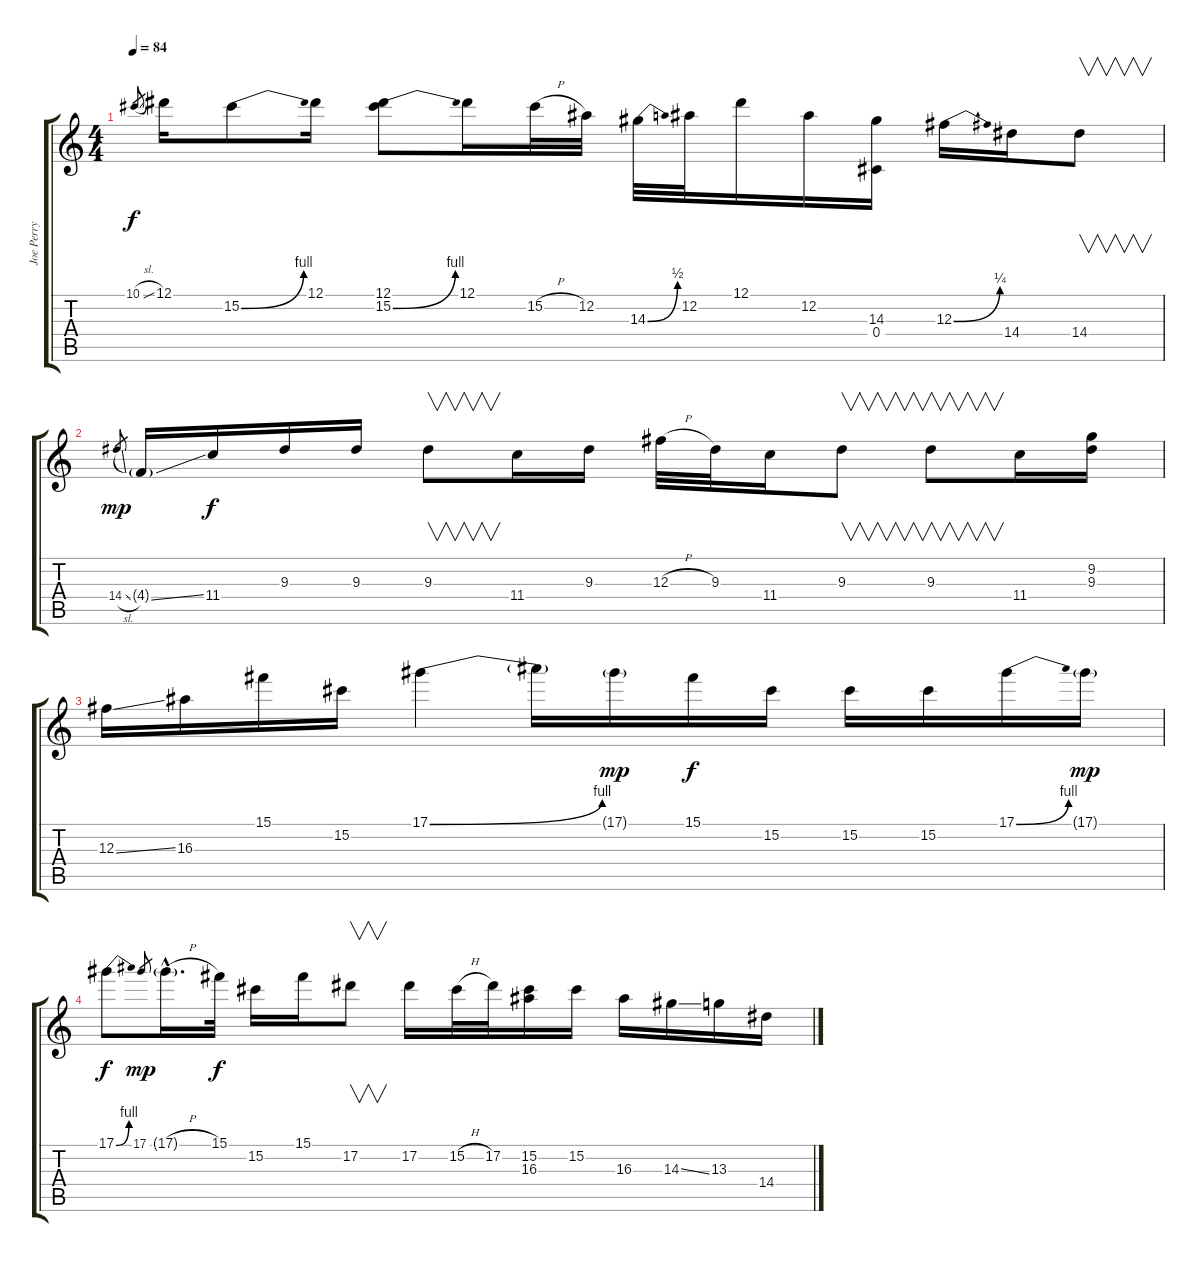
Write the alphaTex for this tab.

\track ("Joe Perry" "Joe Perry") {instrument distortionguitar}
\staff {score tabs}
\tuning (Eb4 Bb3 Gb3 Db3 Ab2 Eb2) {hide}
\ts (4 4)
\tempo 84
\clef g2
\ks c
10.1{sl}.8{gr dy f} 12.1.16 15.2{be (bend 0 0 60 4)}.8 12.1.16 (12.1 15.2{be (bend 0 0 60 4)}).8 12.1.16 15.2{h}.32 12.2.32 14.3{be (bend 0 0 60 2)}.32 12.2.32 12.1.16 12.2.16 (14.3 0.4).16 12.3{be (bend 0 0 60 1)}.16 14.4.16 14.4.8{v} |
14.4{sl}.8{gr dy mp} 4.4{ss g}.16 11.4.16{dy f} 9.3.16 9.3.16 9.3.8{v} 11.4.16 9.3.16 12.3{h}.32 9.3.32 11.4.16 9.3.8{v} 9.3.8{v} 11.4.16 (9.2 9.3).16 |
12.3{ss}.16 16.3.16 15.1.16 15.2.16 17.1{be (bend 0 0 60 4)}.4 17.1{t}.16 17.1{g}.16{dy mp} 15.1.16{dy f} 15.2.16 15.2.16 15.2.16 17.1{be (bend 0 0 60 4)}.16 17.1{g}.16{dy mp} |
17.1{be (bend 0 0 60 4)}.8{dy f} 17.1.8{gr dy mp} 17.1{h g hac}.16{d} 15.1.32{dy f} 15.2.16 15.1.16 17.2.8{v} 17.2.16 15.2{h}.32 17.2.32 (15.2 16.3).16 15.2.16 16.3.16 14.3{ss}.16 13.3.16 14.4.16
